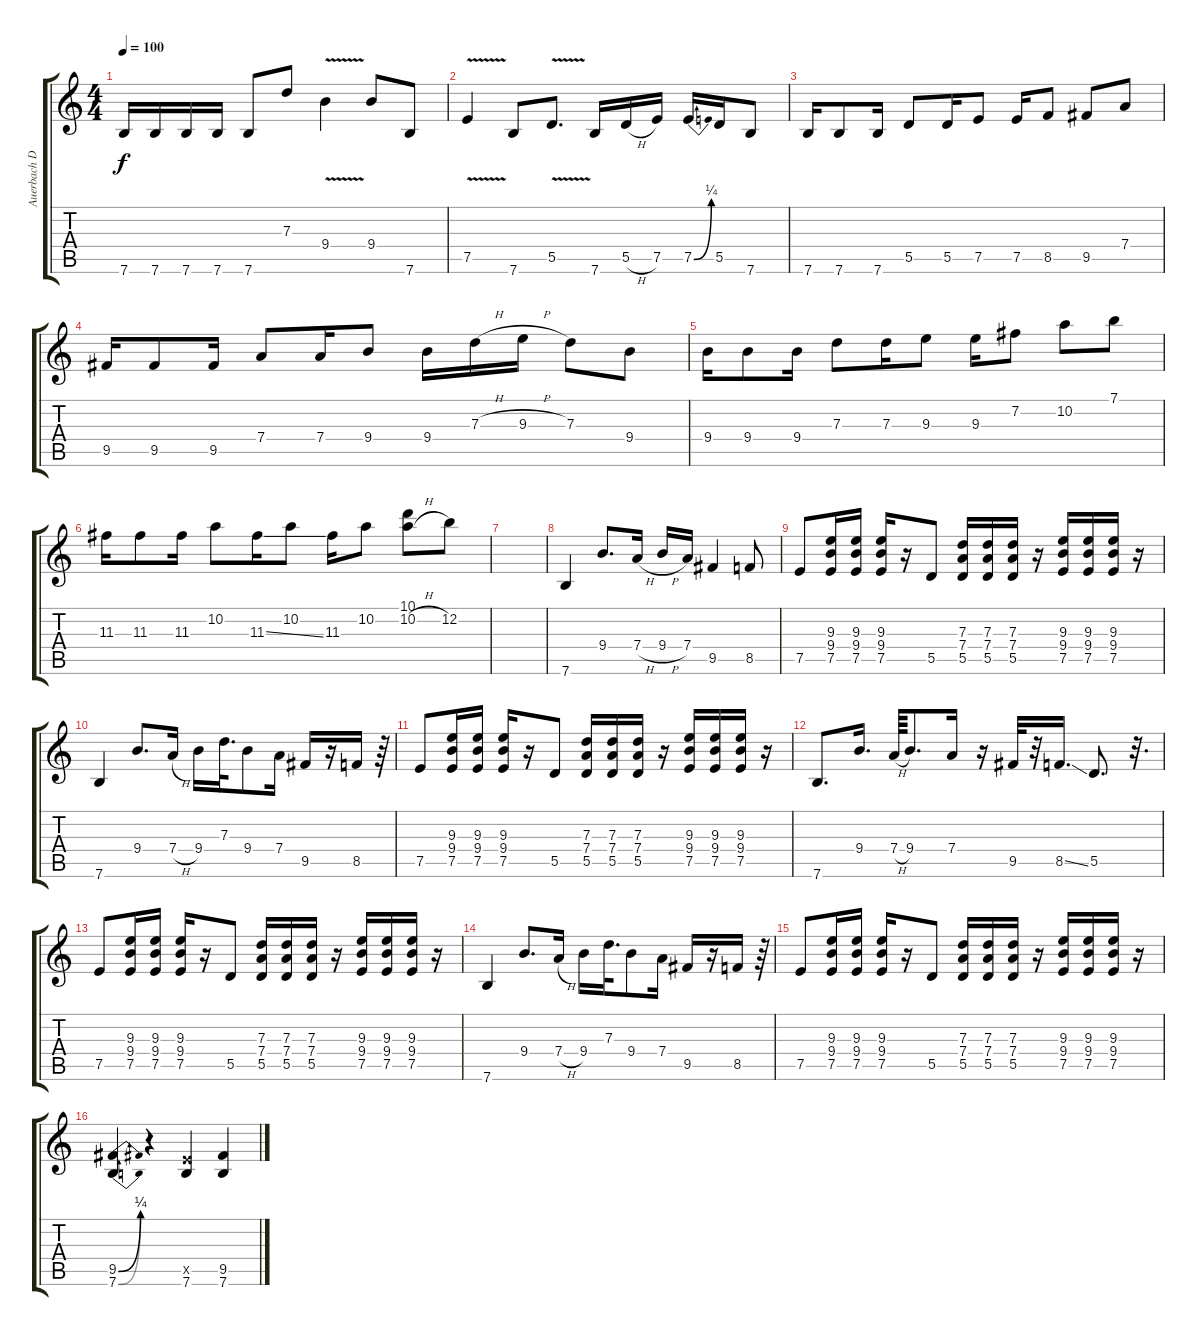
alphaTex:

\track ("Auerbach Dan" "Auerbach D") {instrument distortionguitar}
\staff {score tabs}
\tuning (E4 B3 G3 D3 A2 E2) {hide}
\ts (4 4)
\tempo 100
\clef g2
\ks c
7.6.16{dy f} 7.6.16 7.6.16 7.6.16 7.6.8 7.3.8 9.4{v}.4 9.4.8 7.6.8 |
7.5{v}.4 7.6.8 5.5{v}.8{d} 7.6.16 5.5{h}.16 7.5.16 7.5{be (bend 0 0 60 1)}.16 5.5.16 7.6.8 |
7.6.16 7.6.8 7.6.16 5.5.8 5.5.16 7.5.8 7.5.16 8.5.8 9.5.8 7.4.8 |
9.5.16 9.5.8 9.5.16 7.4.8 7.4.16 9.4.8 9.4.16 7.3{h}.16 9.3{h}.16 7.3.8 9.4.8 |
9.4.16 9.4.8 9.4.16 7.3.8 7.3.16 9.3.8 9.3.16 7.2.8 10.2.8 7.1.8 |
11.3.16 11.3.8 11.3.16 10.2.8 11.3{ss}.16 10.2.8 11.3.16 10.2.8 (10.1 10.2{h}).8 12.2.8 |
|
7.6.4 9.4.8{d} 7.4{h}.16 9.4{h}.16 7.4.16 9.5.4 8.5.8 |
7.5.8 (9.3 9.4 7.5).16 (9.3 9.4 7.5).16 (9.3 9.4 7.5).16 r.16 5.5.8 (7.3 7.4 5.5).16 (7.3 7.4 5.5).16 (7.3 7.4 5.5).16 r.16 (9.3 9.4 7.5).16 (9.3 9.4 7.5).16 (9.3 9.4 7.5).16 r.16 |
7.6.4 9.4.8{d} 7.4{h}.16 9.4.16 7.3.32{d} 9.4.8 7.4.16 9.5.16 r.16 8.5.16 r.64 |
7.5.8 (9.3 9.4 7.5).16 (9.3 9.4 7.5).16 (9.3 9.4 7.5).16 r.16 5.5.8 (7.3 7.4 5.5).16 (7.3 7.4 5.5).16 (7.3 7.4 5.5).16 r.16 (9.3 9.4 7.5).16 (9.3 9.4 7.5).16 (9.3 9.4 7.5).16 r.16 |
7.6.8{d} 9.4.16{d} 7.4{h}.64 9.4.8{d} 7.4.16 r.16 9.5.32 r.32 8.5{ss}.16{d} 5.5.8{d} r.32{d} |
7.5.8 (9.3 9.4 7.5).16 (9.3 9.4 7.5).16 (9.3 9.4 7.5).16 r.16 5.5.8 (7.3 7.4 5.5).16 (7.3 7.4 5.5).16 (7.3 7.4 5.5).16 r.16 (9.3 9.4 7.5).16 (9.3 9.4 7.5).16 (9.3 9.4 7.5).16 r.16 |
7.6.4 9.4.8{d} 7.4{h}.16 9.4.16 7.3.32{d} 9.4.8 7.4.16 9.5.16 r.16 8.5.16 r.64 |
7.5.8 (9.3 9.4 7.5).16 (9.3 9.4 7.5).16 (9.3 9.4 7.5).16 r.16 5.5.8 (7.3 7.4 5.5).16 (7.3 7.4 5.5).16 (7.3 7.4 5.5).16 r.16 (9.3 9.4 7.5).16 (9.3 9.4 7.5).16 (9.3 9.4 7.5).16 r.16 |
(9.5{be (bend 0 0 60 1)} 7.6{be (bend 0 0 60 1)}).4 r.4 (7.5{x} 7.6).4 (9.5 7.6).4
